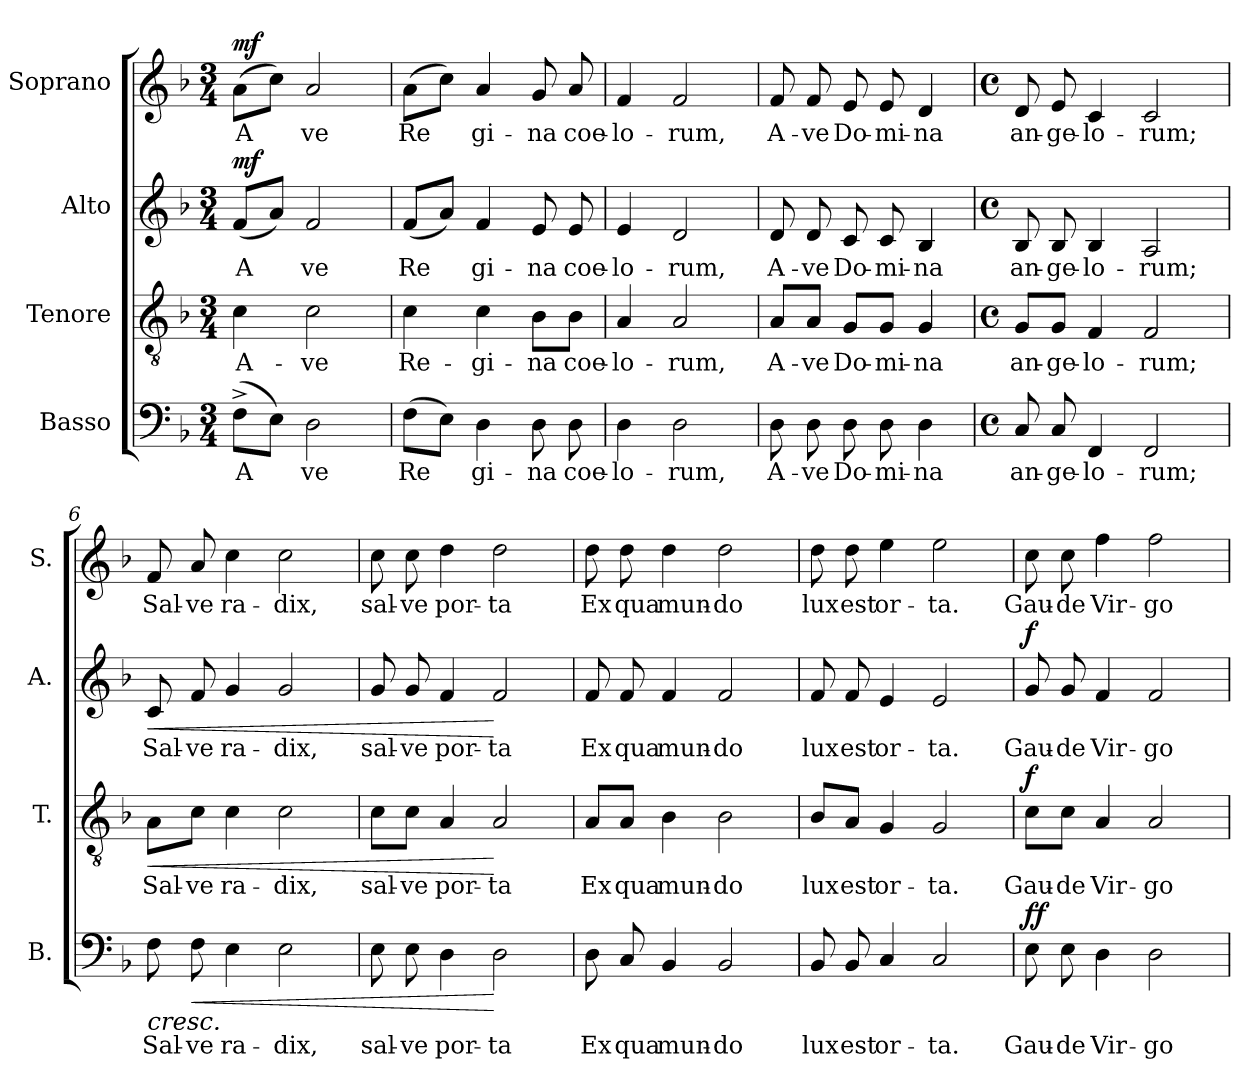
**kern	**text	**dynam	**kern	**text	**dynam	**kern	**text	**dynam	**kern	**text	**dynam
*part4	*part4	*part4	*part3	*part3	*part3	*part2	*part2	*part2	*part1	*part1	*part1
*staff4	*staff4	*staff4	*staff3	*staff3	*staff3	*staff2	*staff2	*staff2	*staff1	*staff1	*staff1
*I"Basso	*	*	*I"Tenore	*	*	*I"Alto	*	*	*I"Soprano	*	*
*I'B.	*	*	*I'T.	*	*	*I'A.	*	*	*I'S.	*	*
!!LO:PB:g=z
*stria5	*	*	*stria5	*	*	*stria5	*	*	*stria5	*	*
*clefF4	*	*	*clefGv2	*	*	*clefG2	*	*	*clefG2	*	*
*k[b-]	*	*	*k[b-]	*	*	*k[b-]	*	*	*k[b-]	*	*
*F:	*	*	*F:	*	*	*F:	*	*	*F:	*	*
*M3/4	*	*	*M3/4	*	*	*M3/4	*	*	*M3/4	*	*
=1	=1	=1	=1	=1	=1	=1	=1	=1	=1	=1	=1
!	!LO:LY:b:cj	!LO:DY:a	!	!LO:LY:b:cj	!	!	!LO:LY:b:cj	!	!	!LO:LY:b:cj	!
!	!	!LO:DY:n=1:b	!	!	!	!	!	!LO:DY:b	!	!	!LO:DY:b
(>8F^<\L	A-	mf mf	4c\	A-	.	(<8f/L	A-	mf	(>8a\L	A-	mf
!	!LO:LY:b:cj	!	!	!	!	!	!LO:LY:b:cj	!	!	!LO:LY:b:cj	!
8E\J)	--	.	.	.	.	8a/J)	--	.	8cc\J)	--	.
!	!LO:LY:b:cj	!	!	!LO:LY:b:cj	!	!	!LO:LY:b:cj	!	!	!LO:LY:b:cj	!
2D\	-ve	.	2c\	-ve	.	2f/	-ve	.	2a/	-ve	.
=2	=2	=2	=2	=2	=2	=2	=2	=2	=2	=2	=2
!	!LO:LY:b:cj	!	!	!LO:LY:b:cj	!	!	!LO:LY:b:cj	!	!	!LO:LY:b:cj	!
(>8F\L	Re-	.	4c\	Re-	.	(<8f/L	Re-	.	(>8a\L	Re-	.
!	!LO:LY:b:cj	!	!	!	!	!	!LO:LY:b:cj	!	!	!LO:LY:b:cj	!
8E\J)	--	.	.	.	.	8a/J)	--	.	8cc\J)	--	.
!	!LO:LY:b:cj	!	!	!LO:LY:b:cj	!	!	!LO:LY:b:cj	!	!	!LO:LY:b:cj	!
4D\	-gi-	.	4c\	-gi-	.	4f/	-gi-	.	4a/	-gi-	.
!	!LO:LY:b:cj	!	!	!LO:LY:b:cj	!	!	!LO:LY:b:cj	!	!	!LO:LY:b:cj	!
8D\	-na	.	8B-\L	-na	.	8e/	-na	.	8g/	-na	.
!	!LO:LY:b:cj	!	!	!LO:LY:b:cj	!	!	!LO:LY:b:cj	!	!	!LO:LY:b:cj	!
8D\	coe-	.	8B-\J	coe-	.	8e/	coe-	.	8a/	coe-	.
=3	=3	=3	=3	=3	=3	=3	=3	=3	=3	=3	=3
!	!LO:LY:b:cj	!	!	!LO:LY:b:cj	!	!	!LO:LY:b:cj	!	!	!LO:LY:b:cj	!
4D\	-lo-	.	4A/	-lo-	.	4e/	-lo-	.	4f/	-lo-	.
!	!LO:LY:b:cj	!	!	!LO:LY:b:cj	!	!	!LO:LY:b:cj	!	!	!LO:LY:b:cj	!
2D\	-rum,	.	2A/	-rum,	.	2d/	-rum,	.	2f/	-rum,	.
=4	=4	=4	=4	=4	=4	=4	=4	=4	=4	=4	=4
!	!LO:LY:b:cj	!	!	!LO:LY:b:cj	!	!	!LO:LY:b:cj	!	!	!LO:LY:b:cj	!
8D\	A-	.	8A/L	A-	.	8d/	A-	.	8f/	A-	.
!	!LO:LY:b:cj	!	!	!LO:LY:b:cj	!	!	!LO:LY:b:cj	!	!	!LO:LY:b:cj	!
8D\	-ve	.	8A/J	-ve	.	8d/	-ve	.	8f/	-ve	.
!	!LO:LY:b:cj	!	!	!LO:LY:b:cj	!	!	!LO:LY:b:cj	!	!	!LO:LY:b:cj	!
8D\	Do-	.	8G/L	Do-	.	8c/	Do-	.	8e/	Do-	.
!	!LO:LY:b:cj	!	!	!LO:LY:b:cj	!	!	!LO:LY:b:cj	!	!	!LO:LY:b:cj	!
8D\	-mi-	.	8G/J	-mi-	.	8c/	-mi-	.	8e/	-mi-	.
!	!LO:LY:b:cj	!	!	!LO:LY:b:cj	!	!	!LO:LY:b:cj	!	!	!LO:LY:b:cj	!
4D\	-na	.	4G/	-na	.	4B-/	-na	.	4d/	-na	.
!!LO:LB:g=z
=5	=5	=5	=5	=5	=5	=5	=5	=5	=5	=5	=5
*M4/4	*	*	*M4/4	*	*	*M4/4	*	*	*M4/4	*	*
*met(c)	*	*	*met(c)	*	*	*met(c)	*	*	*met(c)	*	*
!	!LO:LY:b:cj	!	!	!LO:LY:b:cj	!	!	!LO:LY:b:cj	!	!	!LO:LY:b:cj	!
8C/	an-	.	8G/L	an-	.	8B-/	an-	.	8d/	an-	.
!	!LO:LY:b:cj	!	!	!LO:LY:b:cj	!	!	!LO:LY:b:cj	!	!	!LO:LY:b:cj	!
8C/	-ge-	.	8G/J	-ge-	.	8B-/	-ge-	.	8e/	-ge-	.
!	!LO:LY:b:cj	!	!	!LO:LY:b:cj	!	!	!LO:LY:b:cj	!	!	!LO:LY:b:cj	!
4FF/	-lo-	.	4F/	-lo-	.	4B-/	-lo-	.	4c/	-lo-	.
!	!LO:LY:b:cj	!	!	!LO:LY:b:cj	!	!	!LO:LY:b:cj	!	!	!LO:LY:b:cj	!
2FF/	-rum;	.	2F/	-rum;	.	2A/	-rum;	.	2c/	-rum;	.
=6	=6	=6	=6	=6	=6	=6	=6	=6	=6	=6	=6
!	!LO:LY:b:cj	!LO:HP:b	!	!LO:LY:b:cj	!LO:HP:b	!	!LO:LY:b:cj	!LO:HP:b	!	!LO:LY:b:cj	!
8F\	Sal-	<	8A\L	Sal-	<	8c/	Sal-	<	8f/	Sal-	.
!	!LO:LY:b:cj	!LO:HP:b	!	!LO:LY:b:cj	!	!	!LO:LY:b:cj	!	!	!LO:LY:b:cj	!
8F\	-ve	<	8c\J	-ve	.	8f/	-ve	.	8a/	-ve	.
!	!LO:LY:b:cj	!	!	!LO:LY:b:cj	!	!	!LO:LY:b:cj	!	!	!LO:LY:b:cj	!
4E\	ra-	.	4c\	ra-	.	4g/	ra-	.	4cc\	ra-	.
!	!LO:LY:b:cj	!	!	!LO:LY:b:cj	!	!	!LO:LY:b:cj	!	!	!LO:LY:b:cj	!
2E\	-dix,	.	2c\	-dix,	.	2g/	-dix,	.	2cc\	-dix,	.
=7	=7	=7	=7	=7	=7	=7	=7	=7	=7	=7	=7
!	!LO:LY:b:cj	!	!	!LO:LY:b:cj	!	!	!LO:LY:b:cj	!	!	!LO:LY:b:cj	!
8E\	sal-	.	8c\L	sal-	.	8g/	sal-	.	8cc\	sal-	.
!	!LO:LY:b:cj	!	!	!LO:LY:b:cj	!	!	!LO:LY:b:cj	!	!	!LO:LY:b:cj	!
8E\	-ve	.	8c\J	-ve	.	8g/	-ve	.	8cc\	-ve	.
!	!LO:LY:b:cj	!	!	!LO:LY:b:cj	!	!	!LO:LY:b:cj	!	!	!LO:LY:b:cj	!
4D\	por-	.	4A/	por-	.	4f/	por-	.	4dd\	por-	.
!	!LO:LY:b:cj	!	!	!LO:LY:b:cj	!	!	!LO:LY:b:cj	!	!	!LO:LY:b:cj	!
2D\	-ta	[ [	2A/	-ta	[	2f/	-ta	[	2dd\	-ta	.
=8	=8	=8	=8	=8	=8	=8	=8	=8	=8	=8	=8
!	!LO:LY:b:cj	!	!	!LO:LY:b:cj	!	!	!LO:LY:b:cj	!	!	!LO:LY:b:cj	!
8D\	Ex	.	8A/L	Ex	.	8f/	Ex	.	8dd\	Ex	.
!	!LO:LY:b:cj	!	!	!LO:LY:b:cj	!	!	!LO:LY:b:cj	!	!	!LO:LY:b:cj	!
8C/	qua	.	8A/J	qua	.	8f/	qua	.	8dd\	qua	.
!	!LO:LY:b:cj	!	!	!LO:LY:b:cj	!	!	!LO:LY:b:cj	!	!	!LO:LY:b:cj	!
4BB-/	mun-	.	4B-\	mun-	.	4f/	mun-	.	4dd\	mun-	.
!	!LO:LY:b:cj	!	!	!LO:LY:b:cj	!	!	!LO:LY:b:cj	!	!	!LO:LY:b:cj	!
2BB-/	-do	.	2B-\	-do	.	2f/	-do	.	2dd\	-do	.
!!LO:PB:g=z
=9	=9	=9	=9	=9	=9	=9	=9	=9	=9	=9	=9
!	!LO:LY:b:cj	!	!	!LO:LY:b:cj	!	!	!LO:LY:b:cj	!	!	!LO:LY:b:cj	!
8BB-/	lux	.	8B-/L	lux	.	8f/	lux	.	8dd\	lux	.
!	!LO:LY:b:cj	!	!	!LO:LY:b:cj	!	!	!LO:LY:b:cj	!	!	!LO:LY:b:cj	!
8BB-/	est	.	8A/J	est	.	8f/	est	.	8dd\	est	.
!	!LO:LY:b:cj	!	!	!LO:LY:b:cj	!	!	!LO:LY:b:cj	!	!	!LO:LY:b:cj	!
4C/	or-	.	4G/	or-	.	4e/	or-	.	4ee\	or-	.
!	!LO:LY:b:cj	!	!	!LO:LY:b:cj	!	!	!LO:LY:b:cj	!	!	!LO:LY:b:cj	!
2C/	-ta.	.	2G/	-ta.	.	2e/	-ta.	.	2ee\	-ta.	.
=10	=10	=10	=10	=10	=10	=10	=10	=10	=10	=10	=10
!	!LO:LY:b:cj	!LO:DY:a	!	!LO:LY:b:cj	!	!	!LO:LY:b:cj	!	!	!LO:LY:b:cj	!
!	!	!LO:DY:n=1:b	!	!	!LO:DY:a	!	!	!LO:DY:a	!	!	!
8E\	Gau-	f f	8c\L	Gau-	f	8g/	Gau-	f	8cc\	Gau-	.
!	!LO:LY:b:cj	!	!	!LO:LY:b:cj	!	!	!LO:LY:b:cj	!	!	!LO:LY:b:cj	!
8E\	-de	.	8c\J	-de	.	8g/	-de	.	8cc\	-de	.
!	!LO:LY:b:cj	!	!	!LO:LY:b:cj	!	!	!LO:LY:b:cj	!	!	!LO:LY:b:cj	!
4D\	Vir-	.	4A/	Vir-	.	4f/	Vir-	.	4ff\	Vir-	.
!	!LO:LY:b:cj	!	!	!LO:LY:b:cj	!	!	!LO:LY:b:cj	!	!	!LO:LY:b:cj	!
2D\	-go	.	2A/	-go	.	2f/	-go	.	2ff\	-go	.
=	=	=	=	=	=	=	=	=	=	=	=
*-	*-	*-	*-	*-	*-	*-	*-	*-	*-	*-	*-
